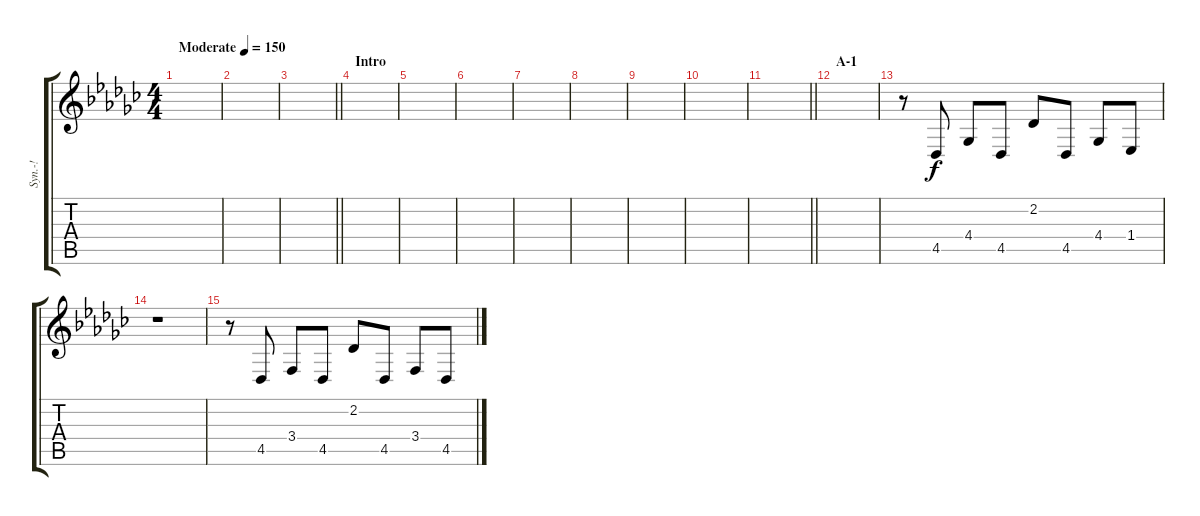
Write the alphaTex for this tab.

\track ("Syn.-!" "Syn.-!") {instrument lead1square}
\staff {score tabs}
\tuning (E4 B3 G3 D3 A2 E2) {hide}
\ts (4 4)
\tempo (150 "Moderate")
\clef g2
\ks gb
|
|
\barLineRight lightlight
|
\section ("" "Intro")
|
|
|
|
|
|
|
\barLineRight lightlight
|
\section ("" "A-1")
|
r.8 4.5.8 4.4.8 4.5.8 2.2.8 4.5.8 4.4.8 1.4.8 |
r.1 |
r.8 4.5.8 3.4.8 4.5.8 2.2.8 4.5.8 3.4.8 4.5.8
